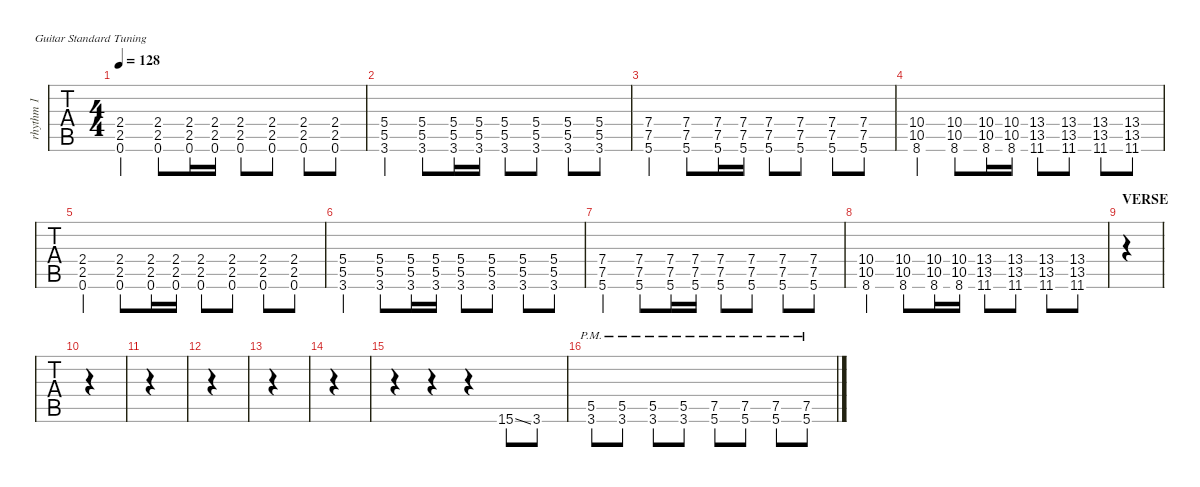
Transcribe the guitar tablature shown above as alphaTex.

\defaultSystemsLayout 4
\hideDynamics
\bracketExtendMode nobrackets
\track ("Rhythm 1" "rhythm 1") {instrument distortionguitar}
\staff {tabs}
\tuning (E4 B3 G3 D3 A2 E2)
\ts (4 4)
\tempo 128
\clef g2
\ks c
(0.6 2.5 2.4).4{dy mf} (0.6 2.5 2.4).8 (0.6 2.5 2.4).16 (0.6 2.5 2.4).16 (0.6 2.5 2.4).8 (0.6 2.5 2.4).8 (0.6 2.5 2.4).8 (0.6 2.5 2.4).8 |
(3.6 5.5 5.4).4 (3.6 5.5 5.4).8 (3.6 5.5 5.4).16 (3.6 5.5 5.4).16 (3.6 5.5 5.4).8 (3.6 5.5 5.4).8 (3.6 5.5 5.4).8 (3.6 5.5 5.4).8 |
(5.6 7.5 7.4).4 (5.6 7.5 7.4).8 (5.6 7.5 7.4).16 (5.6 7.5 7.4).16 (5.6 7.5 7.4).8 (5.6 7.5 7.4).8 (5.6 7.5 7.4).8 (5.6 7.5 7.4).8 |
(8.6 10.5 10.4).4 (8.6 10.5 10.4).8 (8.6 10.5 10.4).16 (8.6 10.5 10.4).16 (11.6{acc #} 13.5{acc #} 13.4{acc #}).8 (11.6{acc #} 13.5{acc #} 13.4{acc #}).8 (11.6{acc #} 13.5{acc #} 13.4{acc #}).8 (11.6{acc #} 13.5{acc #} 13.4{acc #}).8 |
(0.6 2.5 2.4).4 (0.6 2.5 2.4).8 (0.6 2.5 2.4).16 (0.6 2.5 2.4).16 (0.6 2.5 2.4).8 (0.6 2.5 2.4).8 (0.6 2.5 2.4).8 (0.6 2.5 2.4).8 |
(3.6 5.5 5.4).4 (3.6 5.5 5.4).8 (3.6 5.5 5.4).16 (3.6 5.5 5.4).16 (3.6 5.5 5.4).8 (3.6 5.5 5.4).8 (3.6 5.5 5.4).8 (3.6 5.5 5.4).8 |
(5.6 7.5 7.4).4 (5.6 7.5 7.4).8 (5.6 7.5 7.4).16 (5.6 7.5 7.4).16 (5.6 7.5 7.4).8 (5.6 7.5 7.4).8 (5.6 7.5 7.4).8 (5.6 7.5 7.4).8 |
(8.6 10.5 10.4).4 (8.6 10.5 10.4).8 (8.6 10.5 10.4).16 (8.6 10.5 10.4).16 (11.6{acc #} 13.5{acc #} 13.4{acc #}).8 (11.6{acc #} 13.5{acc #} 13.4{acc #}).8 (11.6{acc #} 13.5{acc #} 13.4{acc #}).8 (11.6{acc #} 13.5{acc #} 13.4{acc #}).8 |
\section ("" "VERSE")
|
|
|
|
|
|
r.4 r.4 r.4 15.6{ss}.8 3.6.8 |
(5.5{pm} 3.6{pm}).8 (5.5{pm} 3.6{pm}).8 (5.5{pm} 3.6{pm}).8 (5.5{pm} 3.6{pm}).8 (7.5{pm} 5.6{pm}).8 (7.5{pm} 5.6{pm}).8 (7.5{pm} 5.6{pm}).8 (7.5{pm} 5.6{pm}).8
